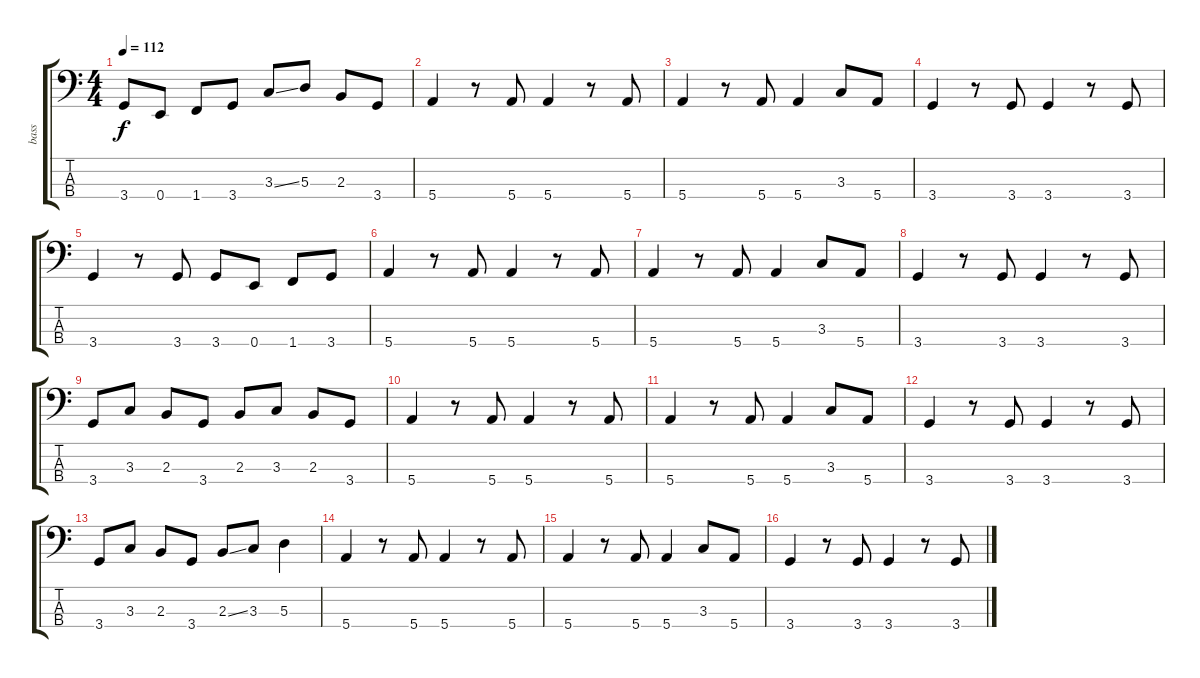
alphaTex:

\track ("bass" "bass") {instrument electricbassfinger}
\staff {score tabs}
\tuning (G2 D2 A1 E1) {hide}
\ts (4 4)
\tempo 112
\clef f4
\ks c
3.4.8{dy f} 0.4.8 1.4.8 3.4.8 3.3{ss}.8 5.3.8 2.3.8 3.4.8 |
5.4.4 r.8 5.4.8 5.4.4 r.8 5.4.8 |
5.4.4 r.8 5.4.8 5.4.4 3.3.8 5.4.8 |
3.4.4 r.8 3.4.8 3.4.4 r.8 3.4.8 |
3.4.4 r.8 3.4.8 3.4.8 0.4.8 1.4.8 3.4.8 |
5.4.4 r.8 5.4.8 5.4.4 r.8 5.4.8 |
5.4.4 r.8 5.4.8 5.4.4 3.3.8 5.4.8 |
3.4.4 r.8 3.4.8 3.4.4 r.8 3.4.8 |
3.4.8 3.3.8 2.3.8 3.4.8 2.3.8 3.3.8 2.3.8 3.4.8 |
5.4.4 r.8 5.4.8 5.4.4 r.8 5.4.8 |
5.4.4 r.8 5.4.8 5.4.4 3.3.8 5.4.8 |
3.4.4 r.8 3.4.8 3.4.4 r.8 3.4.8 |
3.4.8 3.3.8 2.3.8 3.4.8 2.3{ss}.8 3.3.8 5.3.4 |
5.4.4 r.8 5.4.8 5.4.4 r.8 5.4.8 |
5.4.4 r.8 5.4.8 5.4.4 3.3.8 5.4.8 |
3.4.4 r.8 3.4.8 3.4.4 r.8 3.4.8
